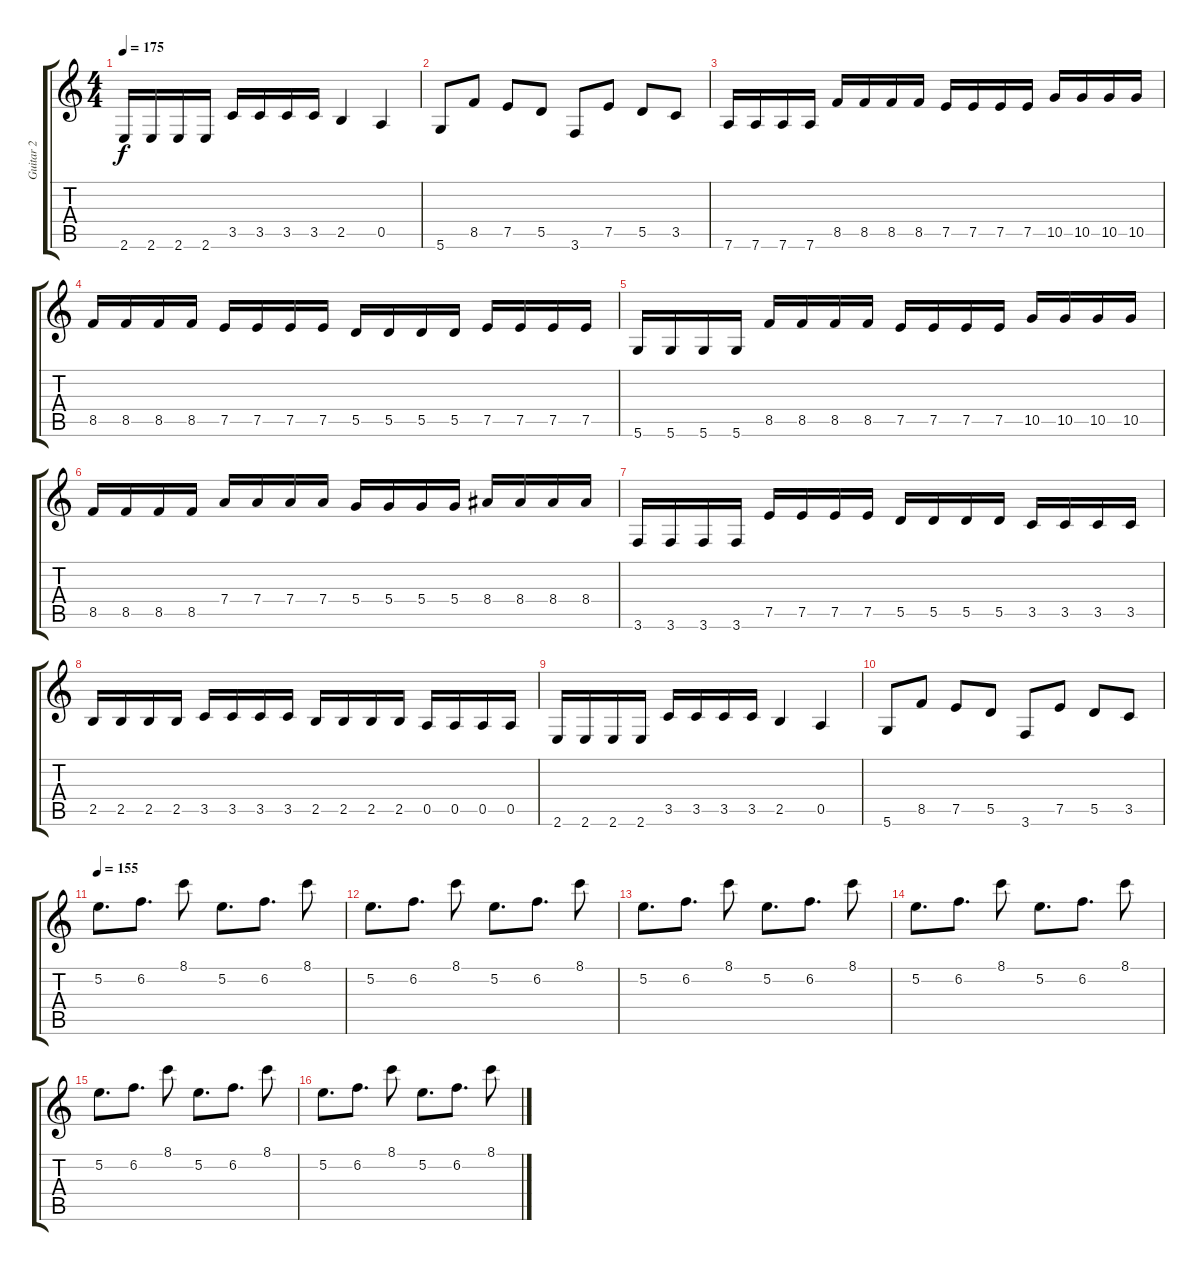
\track ("Guitar 2" "Guitar 2") {instrument distortionguitar}
\staff {score tabs}
\tuning (E4 B3 G3 D3 A2 D2) {hide}
\ts (4 4)
\tempo 175
\clef g2
\ks c
2.6.16{dy f} 2.6.16 2.6.16 2.6.16 3.5.16 3.5.16 3.5.16 3.5.16 2.5.4 0.5.4 |
5.6.8 8.5.8 7.5.8 5.5.8 3.6.8 7.5.8 5.5.8 3.5.8 |
7.6.16 7.6.16 7.6.16 7.6.16 8.5.16 8.5.16 8.5.16 8.5.16 7.5.16 7.5.16 7.5.16 7.5.16 10.5.16 10.5.16 10.5.16 10.5.16 |
8.5.16 8.5.16 8.5.16 8.5.16 7.5.16 7.5.16 7.5.16 7.5.16 5.5.16 5.5.16 5.5.16 5.5.16 7.5.16 7.5.16 7.5.16 7.5.16 |
5.6.16 5.6.16 5.6.16 5.6.16 8.5.16 8.5.16 8.5.16 8.5.16 7.5.16 7.5.16 7.5.16 7.5.16 10.5.16 10.5.16 10.5.16 10.5.16 |
8.5.16 8.5.16 8.5.16 8.5.16 7.4.16 7.4.16 7.4.16 7.4.16 5.4.16 5.4.16 5.4.16 5.4.16 8.4.16 8.4.16 8.4.16 8.4.16 |
3.6.16 3.6.16 3.6.16 3.6.16 7.5.16 7.5.16 7.5.16 7.5.16 5.5.16 5.5.16 5.5.16 5.5.16 3.5.16 3.5.16 3.5.16 3.5.16 |
2.5.16 2.5.16 2.5.16 2.5.16 3.5.16 3.5.16 3.5.16 3.5.16 2.5.16 2.5.16 2.5.16 2.5.16 0.5.16 0.5.16 0.5.16 0.5.16 |
2.6.16 2.6.16 2.6.16 2.6.16 3.5.16 3.5.16 3.5.16 3.5.16 2.5.4 0.5.4 |
5.6.8 8.5.8 7.5.8 5.5.8 3.6.8 7.5.8 5.5.8 3.5.8 |
\tempo 155
5.2.8{d} 6.2.8{d} 8.1.8 5.2.8{d} 6.2.8{d} 8.1.8 |
5.2.8{d} 6.2.8{d} 8.1.8 5.2.8{d} 6.2.8{d} 8.1.8 |
5.2.8{d} 6.2.8{d} 8.1.8 5.2.8{d} 6.2.8{d} 8.1.8 |
5.2.8{d} 6.2.8{d} 8.1.8 5.2.8{d} 6.2.8{d} 8.1.8 |
5.2.8{d} 6.2.8{d} 8.1.8 5.2.8{d} 6.2.8{d} 8.1.8 |
5.2.8{d} 6.2.8{d} 8.1.8 5.2.8{d} 6.2.8{d} 8.1.8
